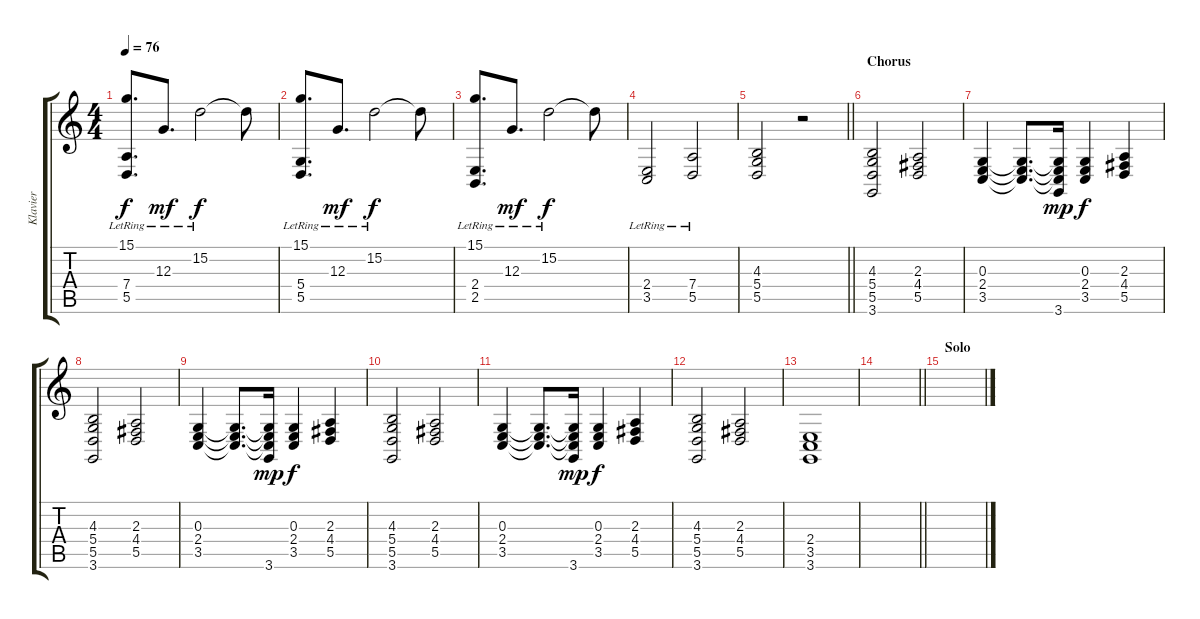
\track ("Klavier" "Klavier") {instrument brightacousticpiano}
\staff {score tabs}
\tuning (E4 B3 G3 D3 A2 E2) {hide}
\ts (4 4)
\tempo 76
\clef g2
\ks c
(15.1{lr} 7.4{lr} 5.5{lr}).8{d dy f} 12.3{lr}.8{d dy mf} 15.2{lr}.2{dy f} 15.2{t}.8 |
(15.1{lr} 5.4{lr} 5.5{lr}).8{d} 12.3{lr}.8{d dy mf} 15.2{lr}.2{dy f} 15.2{t}.8 |
(15.1{lr} 2.4{lr} 2.5{lr}).8{d} 12.3{lr}.8{d dy mf} 15.2{lr}.2{dy f} 15.2{t}.8 |
(2.4{lr} 3.5{lr}).2 (7.4{lr} 5.5{lr}).2 |
\barLineRight lightlight
(4.3 5.4 5.5).2 r.2 |
\section ("" "Chorus")
(4.3 5.4 5.5 3.6).2 (2.3 4.4 5.5).2 |
(0.3 2.4 3.5).4 (0.3{t} 2.4{t} 3.5{t}).8{d} (0.3{t} 2.4{t} 3.5{t} 3.6).16{dy mp} (0.3 2.4 3.5).4{dy f} (2.3 4.4 5.5).4 |
(4.3 5.4 5.5 3.6).2 (2.3 4.4 5.5).2 |
(0.3 2.4 3.5).4 (0.3{t} 2.4{t} 3.5{t}).8{d} (0.3{t} 2.4{t} 3.5{t} 3.6).16{dy mp} (0.3 2.4 3.5).4{dy f} (2.3 4.4 5.5).4 |
(4.3 5.4 5.5 3.6).2 (2.3 4.4 5.5).2 |
(0.3 2.4 3.5).4 (0.3{t} 2.4{t} 3.5{t}).8{d} (0.3{t} 2.4{t} 3.5{t} 3.6).16{dy mp} (0.3 2.4 3.5).4{dy f} (2.3 4.4 5.5).4 |
(4.3 5.4 5.5 3.6).2 (2.3 4.4 5.5).2 |
(2.4 3.5 3.6).1 |
\barLineRight lightlight
|
\section ("" "Solo")
